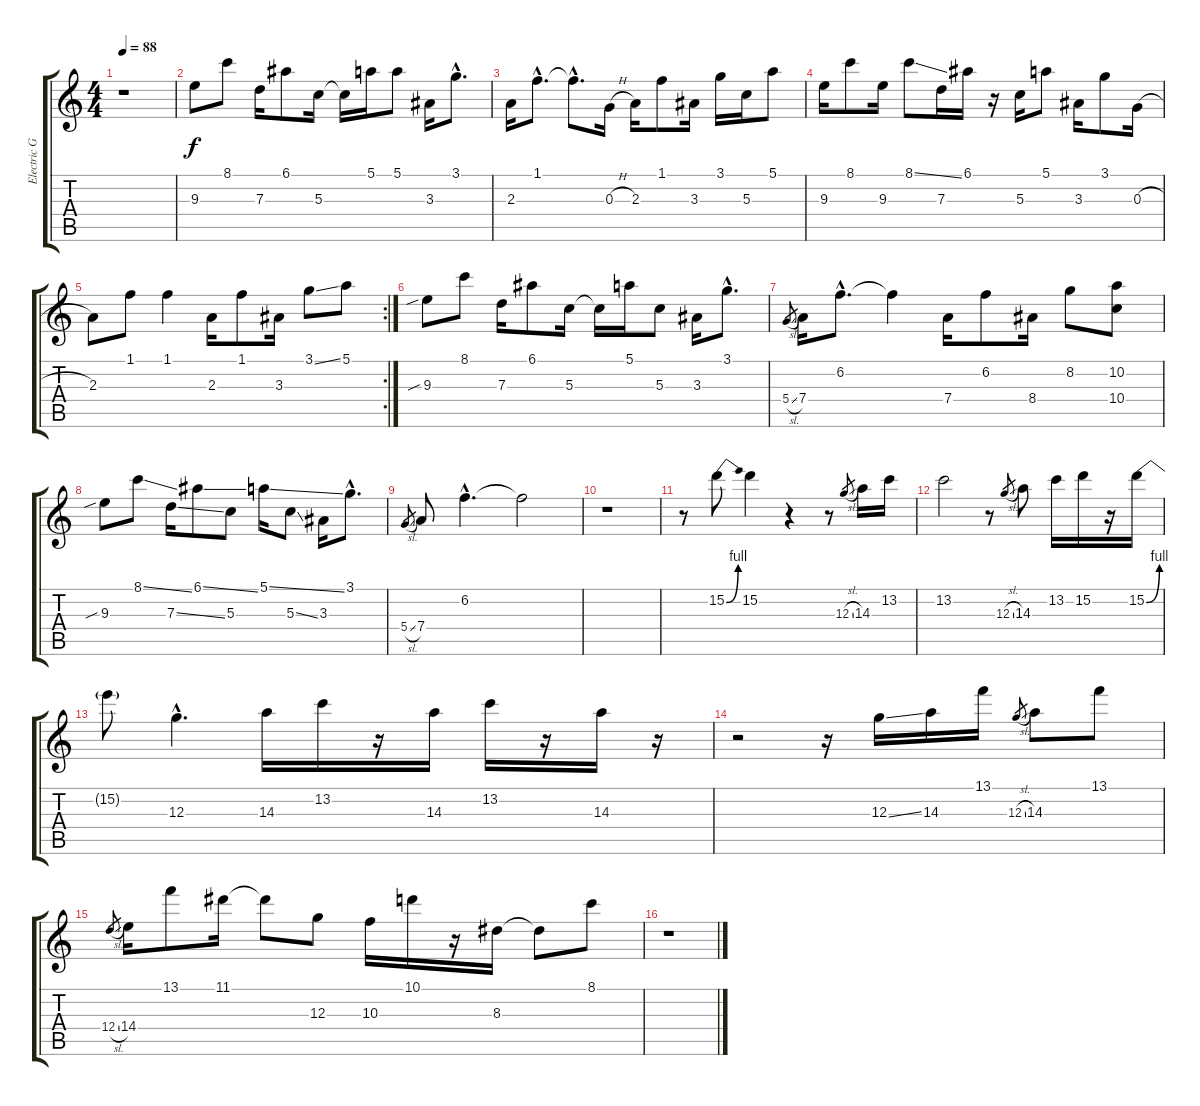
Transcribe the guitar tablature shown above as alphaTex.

\track ("Electric Guitar" "Electric G") {instrument electricguitarjazz}
\staff {score tabs}
\tuning (E4 B3 G3 D3 A2 E2) {hide}
\ts (4 4)
\tempo 88
\clef g2
\ks c
r.1{dy f} |
9.3.8 8.1.8 7.3.16 6.1.8 5.3.16 5.3{t}.16 5.1.16 5.1.8 3.3.16 3.1{hac}.8{d} |
2.3.16 1.1{hac}.8{d} 1.1{hac t}.8{d} 0.3{h}.16 2.3.16 1.1.8 3.3.16 3.1.16 5.3.16 5.1.8 |
9.3.16 8.1.8 9.3.16 8.1{ss}.8 7.3.16 6.1.16 r.16 5.3.16 5.1.8 3.3.16 3.1.8 0.3{h}.16 |
\rc 2
2.3.8 1.1.8 1.1.4 2.3.16 1.1.8 3.3.16 3.1{ss}.8 5.1.8 |
9.3{sib}.8 8.1.8 7.3.16 6.1.8 5.3.16 5.3{t}.16 5.1.16 5.3.8 3.3.16 3.1{hac}.8{d} |
5.4{sl}.8{gr} 7.4.16 6.2{hac}.8{d} 6.2{t}.4 7.4.16 6.2.8 8.4.16 8.2.8 (10.2 10.4).8 |
9.3{sib}.8 8.1{ss}.8 7.3{ss}.16 6.1{ss}.8 5.3.8 5.1{ss}.16 5.3{ss}.8 3.3.16 3.1{hac}.8{d} |
5.4{sl}.8{gr} 7.4.8 6.2{hac}.4{d} 6.2{t}.2 |
r.1 |
r.8 15.2{be (bend 0 0 60 4)}.8 15.2.4 r.4 r.8 12.3{sl}.8{gr} 14.3.16 13.2.16 |
13.2.2 r.8 12.3{sl}.8{gr} 14.3.8 13.2.16 15.2.16 r.16 15.2{be (bend 0 0 60 4)}.16 |
15.2{t}.8 12.3{hac}.4{d} 14.3.16 13.2.16 r.16 14.3.16 13.2.16 r.16 14.3.16 r.16 |
r.2 r.16 12.3{ss}.16 14.3.16 13.1.16 12.3{sl}.8{gr} 14.3.8 13.1.8 |
12.4{sl}.8{gr} 14.4.16 13.1.8 11.1.16 11.1{t}.8 12.3.8 10.3.16 10.1.16 r.16 8.3.16 8.3{t}.8 8.1.8 |
r.1
